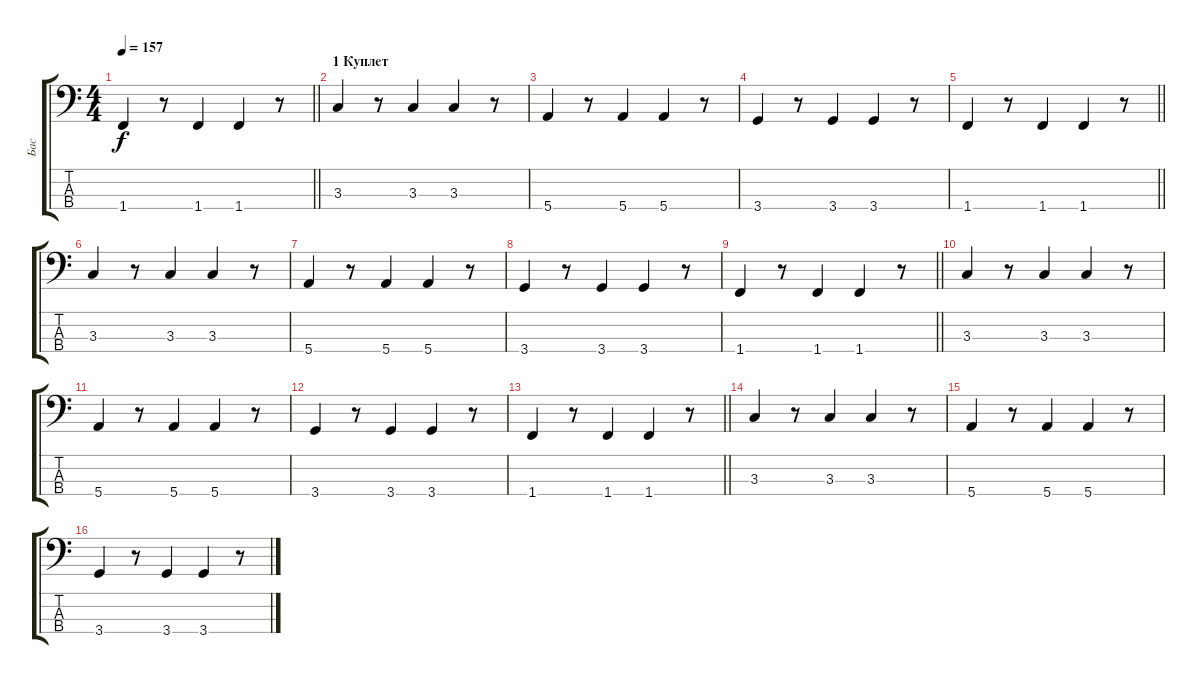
\track ("Бас" "Бас") {instrument electricbasspick}
\staff {score tabs}
\tuning (G2 D2 A1 E1) {hide}
\ts (4 4)
\tempo 157
\clef f4
\barLineRight lightlight
\ks c
1.4.4{dy f} r.8 1.4.4 1.4.4 r.8 |
\section ("" "1 Куплет")
3.3.4 r.8 3.3.4 3.3.4 r.8 |
5.4.4 r.8 5.4.4 5.4.4 r.8 |
3.4.4 r.8 3.4.4 3.4.4 r.8 |
\barLineRight lightlight
1.4.4 r.8 1.4.4 1.4.4 r.8 |
3.3.4 r.8 3.3.4 3.3.4 r.8 |
5.4.4 r.8 5.4.4 5.4.4 r.8 |
3.4.4 r.8 3.4.4 3.4.4 r.8 |
\barLineRight lightlight
1.4.4 r.8 1.4.4 1.4.4 r.8 |
3.3.4 r.8 3.3.4 3.3.4 r.8 |
5.4.4 r.8 5.4.4 5.4.4 r.8 |
3.4.4 r.8 3.4.4 3.4.4 r.8 |
\barLineRight lightlight
1.4.4 r.8 1.4.4 1.4.4 r.8 |
3.3.4 r.8 3.3.4 3.3.4 r.8 |
5.4.4 r.8 5.4.4 5.4.4 r.8 |
3.4.4 r.8 3.4.4 3.4.4 r.8
